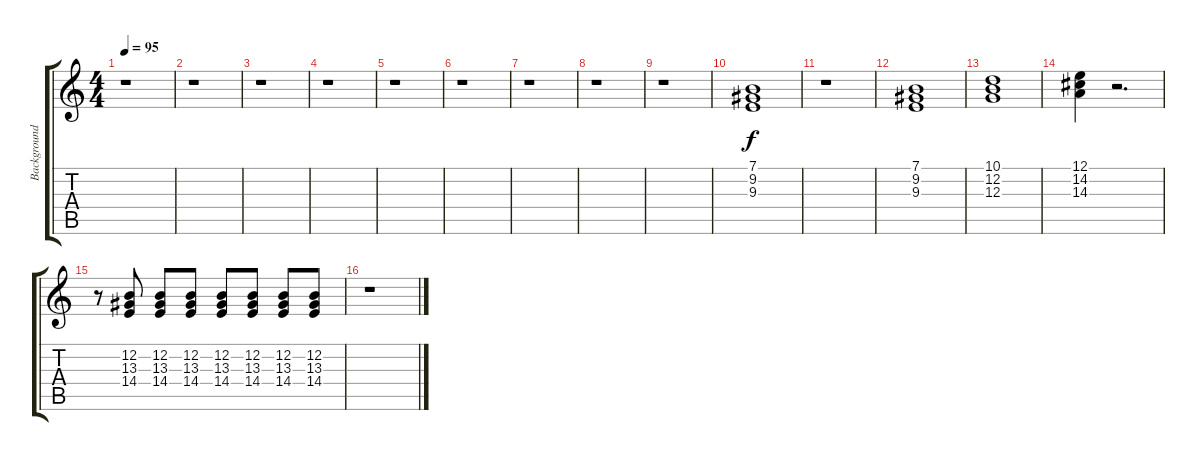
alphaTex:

\track ("Background Vocals" "Background") {instrument choiraahs}
\staff {score tabs}
\tuning (E4 B3 G3 D3 A2 E2) {hide}
\ts (4 4)
\tempo 95
\clef g2
\ks c
r.1{dy f instrument choiraahs} |
r.1 |
r.1 |
r.1 |
r.1 |
r.1 |
r.1 |
r.1 |
r.1 |
(7.1 9.2 9.3).1{volume 9} |
r.1 |
(7.1 9.2 9.3).1{volume 9} |
(10.1 12.2 12.3).1{volume 12} |
(12.1 14.2 14.3).4{volume 12} r.2{d} |
r.8 (12.2 13.3 14.4).8{volume 13} (12.2 13.3 14.4).8 (12.2 13.3 14.4).8 (12.2 13.3 14.4).8 (12.2 13.3 14.4).8 (12.2 13.3 14.4).8 (12.2 13.3 14.4).8 |
r.1
